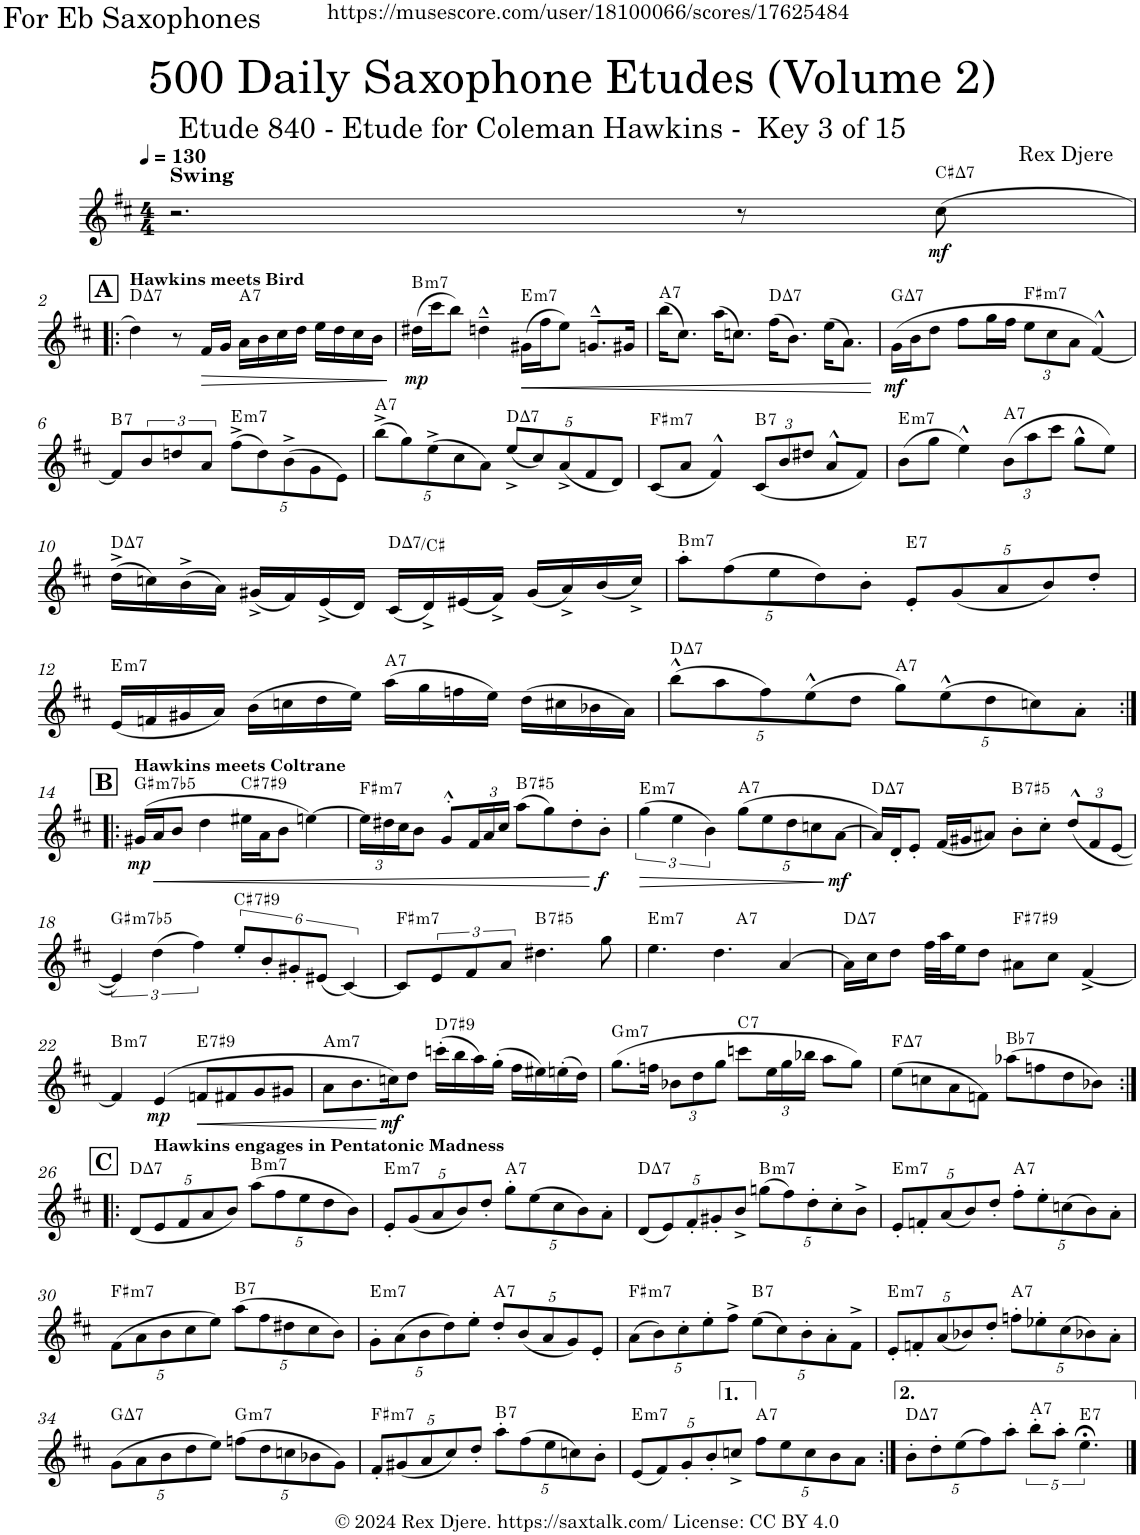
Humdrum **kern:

**kern	**dynam	**harte
*part1	*part1	*part1
*staff1	*staff1	*
*I"Alto Saxophone	*	*
*I'A. Sax.	*	*
*clefG2	*	*
*Trd5c9	*	*
*k[f#c#]	*	*
*M4/4	*	*
*MM130	*	*
=1	=1	=1
!LO:TX:a:B:t=Swing	!	!
2.r	.	.
8r	.	.
!	!LO:DY:b	!LO:H:kt=7
(8cc#\	mf	C#:maj7
!!LO:LB:g=z
!!LO:REH:place=s1:a:B:cj:fs=14:t=A
=2!|:	=2!|:	=2!|:
!LO:TX:a:B:t=Hawkins meets Bird	!	!LO:H:kt=7
4dd\)	.	D:maj7
8r	.	.
!	!LO:HP:b	!
16f#/LL	>	.
16g/JJ	.	.
!	!	!LO:H:kt=7
16a\LL	.	A:7
16b\	.	.
16cc#\	.	.
16dd\JJ	.	.
16ee\LL	.	.
16dd\	.	.
16cc#\	.	.
16b\JJ	.	.
.	]	.
=3	=3	=3
!	!LO:DY:b	!LO:H:kt=m7
(16dd#X\LL	mp	B:min7
16ccc#\J	.	.
8bb\J)	.	.
4ddn^^~\	.	.
!	!LO:HP:b	!LO:H:kt=m7
(16g#X\LL	<	E:min7
16ff#\J	.	.
8ee\J)	.	.
8.gn^^~/L	.	.
16g#X/Jk	.	.
=4	=4	=4
!	!	!LO:H:kt=7
(16bb\KL	.	A:7
8.cc#\J)	.	.
(16aa\KL	.	.
8.ccn\J)	.	.
!	!	!LO:H:kt=7
(16ff#\KL	.	D:maj7
8.b\J)	.	.
(16ee\KL	.	.
8.a\J)	.	.
.	[	.
=5	=5	=5
!	!LO:DY:b	!LO:H:kt=7
(16g\LL	mf	G:maj7
16b\J	.	.
8dd\J	.	.
8ff#\L	.	.
16gg\L	.	.
16ff#\JJ	.	.
*Xbrackettup	*	*
!	!	!LO:H:kt=m7
12ee\L	.	F#:min7
12cc#\	.	.
12a\J	.	.
[4f#^^/)	.	.
!!LO:LB:g=z
=6	=6	=6
!	!	!LO:H:kt=7
8f#/L]	.	B:7
8b/	.	.
8ddn/	.	.
8a/J	.	.
!	!	!LO:H:kt=m7
(10ff#^\L	.	E:min7
10dd\)	.	.
(10b^\	.	.
10g\	.	.
10e\J)	.	.
=7	=7	=7
!	!	!LO:H:kt=7
(10bb^\L	.	A:7
10gg\)	.	.
(10ee^\	.	.
10cc#\	.	.
10a\J)	.	.
!	!	!LO:H:kt=7
(10ee^/L	.	D:maj7
10cc#/)	.	.
(10a^/	.	.
10f#/	.	.
10d/J)	.	.
=8	=8	=8
!	!	!LO:H:kt=m7
(8c#/L	.	F#:min7
8a/J	.	.
4f#^^/)	.	.
!	!	!LO:H:kt=7
(12c#/L	.	B:7
12b/	.	.
12dd#X/J	.	.
8a^^/L	.	.
8f#/J)	.	.
=9	=9	=9
!	!	!LO:H:kt=m7
(8b\L	.	E:min7
8gg\J	.	.
4ee^^\)	.	.
!	!	!LO:H:kt=7
(12b\L	.	A:7
12aa\	.	.
12ccc#\J	.	.
8gg^^\L	.	.
8ee\J)	.	.
!!LO:LB:g=z
=10	=10	=10
!	!	!LO:H:kt=7
(16dd^\LL	.	D:maj7
16ccn\)	.	.
(16b^\	.	.
16a\JJ)	.	.
(16g#X^/LL	.	.
16f#/)	.	.
(16e^/	.	.
16d/JJ)	.	.
!	!	!LO:H:kt=7
(16c#/LL	.	D:maj7/7
16d^/)	.	.
(16e#X/	.	.
16f#^/JJ)	.	.
(16g#/LL	.	.
16a^/)	.	.
(16b/	.	.
16cc^/JJ)	.	.
=11	=11	=11
!	!	!LO:H:kt=m7
10aa'\L	.	B:min7
(10ff#\	.	.
10ee\	.	.
10dd\)	.	.
10b'\J	.	.
!	!	!LO:H:kt=7
10e'/L	.	E:7
(10g/	.	.
10a/	.	.
10b/)	.	.
10dd'/J	.	.
!!LO:LB:g=z
=12	=12	=12
!	!	!LO:H:kt=m7
(16e/LL	.	E:min7
16fn/	.	.
16g#X/	.	.
16a/JJ)	.	.
(16b\LL	.	.
16ccn\	.	.
16dd\	.	.
16ee\JJ)	.	.
!	!	!LO:H:kt=7
(16aa\LL	.	A:7
16gg\	.	.
16ffn\	.	.
16ee\JJ)	.	.
(16dd\LL	.	.
16cc#X\	.	.
16b-X\	.	.
16a\JJ)	.	.
=13	=13	=13
!	!	!LO:H:kt=7
(10bb^^\L	.	D:maj7
10aa\	.	.
10ff#\)	.	.
(10ee^^\	.	.
10dd\J	.	.
!	!	!LO:H:kt=7
10gg\L)	.	A:7
(10ee^^\	.	.
10dd\	.	.
10ccn\)	.	.
10a'\J	.	.
!!LO:LB:g=z
!!LO:REH:place=s1:a:B:cj:fs=14:t=B
=14:|!|:	=14:|!|:	=14:|!|:
!LO:TX:a:B:t=Hawkins meets Coltrane	!	!
!	!LO:DY:b	!LO:H:kt=m7b5
(16g#X/LL	mp	G#:hdim7
!	!LO:HP:b	!
16a/J	<	.
8b/J	.	.
4dd\	.	.
!	!	!LO:H:kt=7
16ee#X\LL	.	C#:7(#9)
16a\J	.	.
8b\J	.	.
[4een\)	.	.
=15	=15	=15
!	!	!LO:H:kt=m7
24ee\LL]	.	F#:min7
24dd#X\	.	.
24cc#\J	.	.
8b\J	.	.
8g^^'/L	.	.
24f#/L	.	.
24a/	.	.
24cc#/JJ	.	.
!	!	!LO:H:kt=7
(8aa\L	.	B:(3,#5,b7)
8gg\)	.	.
8dd#'\	.	.
!	!LO:DY:n=1:b	!
8b'\J	[ f	.
=16	=16	=16
*brackettup	*	*
!	!LO:HP:b	!LO:H:kt=m7
(6gg\	>	E:min7
6ee\	.	.
6b\)	.	.
*Xbrackettup	*	*
!	!	!LO:H:kt=7
(10gg\L	.	A:7
10ee\	.	.
10dd\	.	.
10ccn\	.	.
!	!LO:DY:n=1:b	!
[10a\J	] mf	.
=17	=17	=17
!	!	!LO:H:kt=7
16a/LL])	.	D:maj7
16d'/J	.	.
8e'/J	.	.
(16f#/LL	.	.
16g#X/J	.	.
8a#X/J)	.	.
!	!	!LO:H:kt=7
8b'\L	.	B:(3,#5,b7)
8cc#'\J	.	.
(12dd^^/L	.	.
12f#/	.	.
[12e/J	.	.
!!LO:LB:g=z
=18	=18	=18
*brackettup	*	*
!	!	!LO:H:kt=m7b5
6e/])	.	G#:hdim7
(6dd\	.	.
6ff#\)	.	.
!	!	!LO:H:kt=7
12ee'/L	.	C#:7(#9)
12b'/	.	.
12g#X'/	.	.
(12e#X/J	.	.
[6c#/)	.	.
=19	=19	=19
!	!	!LO:H:kt=m7
8c#/L]	.	F#:min7
8e/	.	.
8f#/	.	.
8a/J	.	.
!	!	!LO:H:kt=7
4.dd#X\	.	B:(3,#5,b7)
8gg\	.	.
=20	=20	=20
!	!	!LO:H:kt=m7
*^	*	*
4.ee\	2ryy	.	E:min7
4.dd\	.	.	.
!	!	!	!LO:H:kt=7
.	2ryy	.	A:7
[4a/	.	.	.
=21	=21	=21	=21
!	!	!	!LO:H:kt=7
*v	*v	*	*
16a\LL]	.	D:maj7
16cc#\J	.	.
8dd\J	.	.
32ff#\LLL	.	.
32aa\J	.	.
16ee\J	.	.
8dd\J	.	.
!	!	!LO:H:kt=7
8a#X\L	.	F#:7(#9)
8cc#\J	.	.
[4f#^/	.	.
!!LO:LB:g=z
=22	=22	=22
!	!	!LO:H:kt=m7
4f#/]	.	B:min7
!	!LO:DY:b	!
(4e/	mp	.
!	!LO:HP:b	!LO:H:kt=7
8fn/L	<	E:7(#9)
8f#X/	.	.
8g/	.	.
8g#X/J	.	.
=23	=23	=23
!	!	!LO:H:kt=m7
8a\L	.	A:min7
8.b\	.	.
!	!LO:DY:n=1:b	!
16ccn\K)	[ mf	.
8dd\J	.	.
!	!	!LO:H:kt=7
(16cccn'\LL	.	D:7(#9)
16bb\	.	.
16aa\)	.	.
(16gg'\JJ	.	.
16ff#\LL	.	.
16ee#X\)	.	.
(16een'\	.	.
16dd\JJ)	.	.
=24	=24	=24
!	!	!LO:H:kt=m7
(8.gg\L	.	G:min7
16ffn\Jk	.	.
*Xbrackettup	*	*
12b-X\L	.	.
12dd\	.	.
12gg\J	.	.
!	!	!LO:H:kt=7
8cccn\L	.	C:7
24ee\L	.	.
24gg\	.	.
24bb-X\JJ	.	.
8aa\L	.	.
8gg\J)	.	.
=25	=25	=25
!	!	!LO:H:kt=7
(8ee\L	.	F:maj7
8ccn\	.	.
8a\	.	.
8fn\J)	.	.
!	!	!LO:H:kt=7
(8aa-X\L	.	Bb:7
8ffn\	.	.
8dd\	.	.
8b-X\J)	.	.
!!LO:LB:g=z
!!LO:REH:place=s1:a:B:cj:fs=14:t=C
=26:|!|:	=26:|!|:	=26:|!|:
!	!	!LO:H:kt=7
(10d/L	.	D:maj7
!LO:TX:a:B:t=Hawkins engages in Pentatonic Madness	!	!
10e/	.	.
10f#/	.	.
10a/	.	.
10b/J)	.	.
!	!	!LO:H:kt=m7
(10aa\L	.	B:min7
10ff#\	.	.
10ee\	.	.
10dd\	.	.
10b\J)	.	.
=27	=27	=27
!	!	!LO:H:kt=m7
10e'/L	.	E:min7
(10g/	.	.
10a/	.	.
10b/)	.	.
10dd'/J	.	.
!	!	!LO:H:kt=7
10gg'\L	.	A:7
(10ee\	.	.
10cc#\	.	.
10b\)	.	.
10a'\J	.	.
=28	=28	=28
!	!	!LO:H:kt=7
(10d/L	.	D:maj7
10e/)	.	.
10f#'/	.	.
10g#X'/	.	.
10b^/J	.	.
!	!	!LO:H:kt=m7
(10ggn\L	.	B:min7
10ff#\)	.	.
10dd'\	.	.
10cc#'\	.	.
10b^\J	.	.
=29	=29	=29
!	!	!LO:H:kt=m7
10e'/L	.	E:min7
10fn'/	.	.
(10a/	.	.
10b/)	.	.
10dd'/J	.	.
!	!	!LO:H:kt=7
10ff#'\L	.	A:7
10ee'\	.	.
(10ccn\	.	.
10b\)	.	.
10a'\J	.	.
!!LO:LB:g=z
=30	=30	=30
!	!	!LO:H:kt=m7
(10f#\L	.	F#:min7
10a\	.	.
10b\	.	.
10cc#\	.	.
10ee\J)	.	.
!	!	!LO:H:kt=7
(10aa\L	.	B:7
10ff#\	.	.
10dd#X\	.	.
10cc#\	.	.
10b\J)	.	.
=31	=31	=31
!	!	!LO:H:kt=m7
10g'\L	.	E:min7
(10a\	.	.
10b\	.	.
10dd\)	.	.
10ee'\J	.	.
!	!	!LO:H:kt=7
10dd'/L	.	A:7
(10b/	.	.
10a/	.	.
10g/)	.	.
10e'/J	.	.
=32	=32	=32
!	!	!LO:H:kt=m7
(10a\L	.	F#:min7
10b\)	.	.
10cc#'\	.	.
10ee'\	.	.
10ff#^\J	.	.
!	!	!LO:H:kt=7
(10ee\L	.	B:7
10cc#\)	.	.
10b'\	.	.
10a'\	.	.
10f#^\J	.	.
=33	=33	=33
!	!	!LO:H:kt=m7
10e'/L	.	E:min7
10fn'/	.	.
(10a/	.	.
10b-X/)	.	.
10dd'/J	.	.
!	!	!LO:H:kt=7
10ffn'\L	.	A:7
10ee-X'\	.	.
(10cc#\	.	.
10b-X\)	.	.
10a'\J	.	.
!!LO:LB:g=z
=34	=34	=34
!	!	!LO:H:kt=7
(10g\L	.	G:maj7
10a\	.	.
10b\	.	.
10dd\	.	.
10ee\J)	.	.
!	!	!LO:H:kt=m7
(10ffn\L	.	G:min7
10dd\	.	.
10ccn\	.	.
10b-X\	.	.
10g\J)	.	.
=35	=35	=35
!	!	!LO:H:kt=m7
10f#'/L	.	F#:min7
(10g#X/	.	.
10a/	.	.
10cc#/)	.	.
10dd'/J	.	.
!	!	!LO:H:kt=7
10aa'\L	.	B:7
(10ff#\	.	.
10ee\	.	.
10ccn\)	.	.
10b'\J	.	.
=36	=36	=36
!	!	!LO:H:kt=m7
(10e/L	.	E:min7
10f#/)	.	.
10g'/	.	.
10b'/	.	.
10ccn^/J	.	.
!	!	!LO:H:kt=7
10ff#\L	.	A:7
10ee\	.	.
10cc\	.	.
10b\	.	.
10a\J	.	.
=37:|!	=37:|!	=37:|!
!	!	!LO:H:kt=7
10b'\L	.	D:maj7
10dd'\	.	.
(10ee\	.	.
10ff#\)	.	.
10aa'\J	.	.
*brackettup	*	*
!	!	!LO:H:kt=7
10bb'\L	.	A:7
10aa'\J	.	.
!	!	!LO:H:kt=7
5.ee;<\	.	E:7
==	==	==
*-	*-	*-
